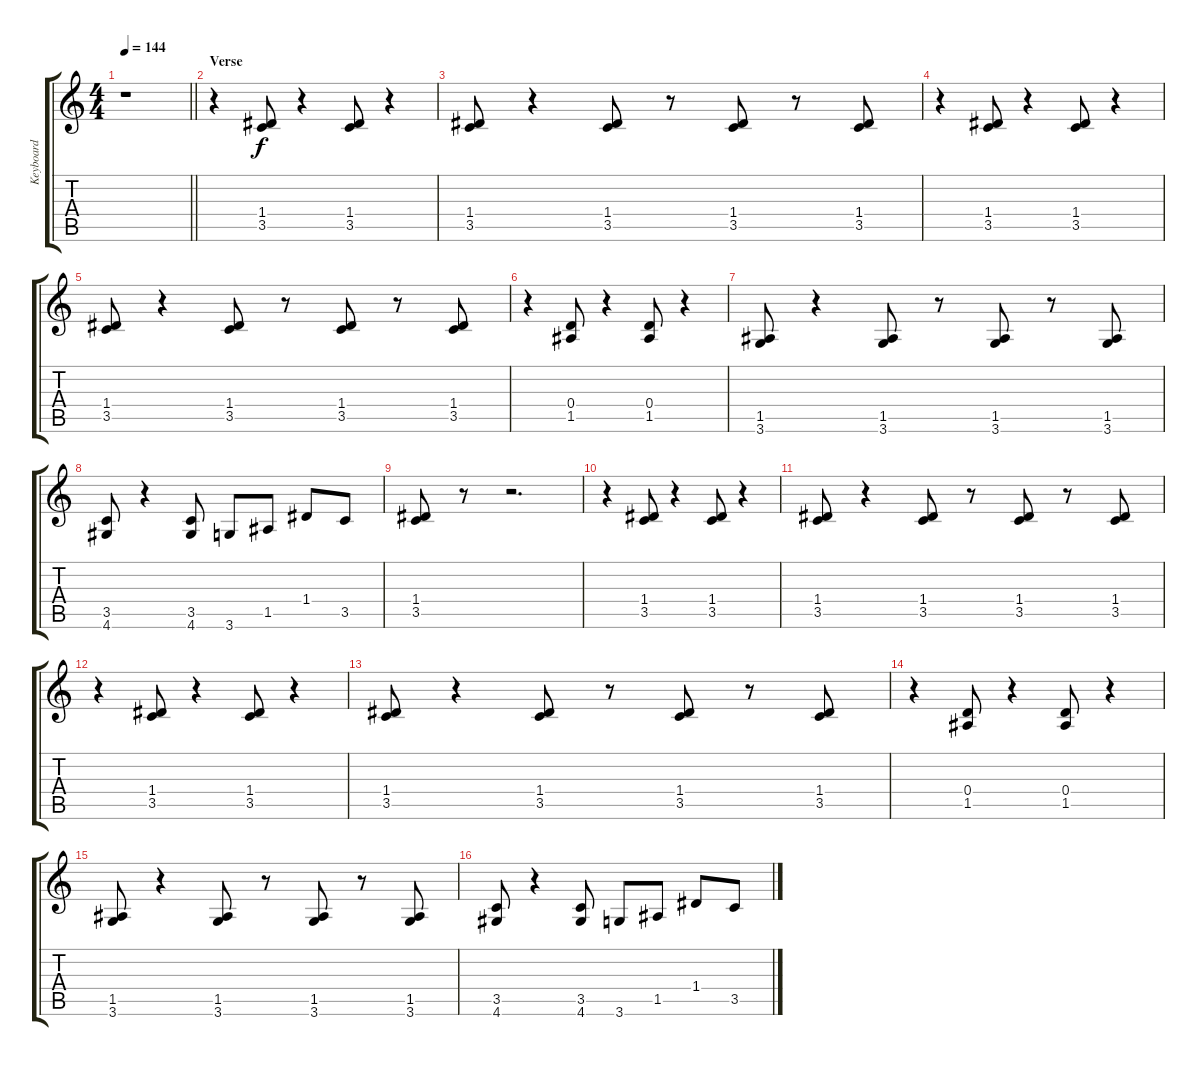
\track ("Keyboard" "Keyboard") {instrument acousticguitarsteel}
\staff {score tabs}
\tuning (E4 B3 G3 D3 A2 E2) {hide}
\ts (4 4)
\tempo 144
\clef g2
\barLineRight lightlight
\ks c
r.1{dy f} |
\section ("" "Verse")
r.4{balance 16 instrument acousticguitarsteel} (1.4 3.5).8 r.4 (1.4 3.5).8 r.4 |
(1.4 3.5).8 r.4 (1.4 3.5).8 r.8 (1.4 3.5).8 r.8 (1.4 3.5).8 |
r.4 (1.4 3.5).8 r.4 (1.4 3.5).8 r.4 |
(1.4 3.5).8 r.4 (1.4 3.5).8 r.8 (1.4 3.5).8 r.8 (1.4 3.5).8 |
r.4 (0.4 1.5).8 r.4 (0.4 1.5).8 r.4 |
(1.5 3.6).8 r.4 (1.5 3.6).8 r.8 (1.5 3.6).8 r.8 (1.5 3.6).8 |
(3.5 4.6).8 r.4 (3.5 4.6).8 3.6.8 1.5.8 1.4.8 3.5.8 |
(1.4 3.5).8 r.8 r.2{d} |
r.4{balance 16} (1.4 3.5).8 r.4 (1.4 3.5).8 r.4 |
(1.4 3.5).8 r.4 (1.4 3.5).8 r.8 (1.4 3.5).8 r.8 (1.4 3.5).8 |
r.4 (1.4 3.5).8 r.4 (1.4 3.5).8 r.4 |
(1.4 3.5).8 r.4 (1.4 3.5).8 r.8 (1.4 3.5).8 r.8 (1.4 3.5).8 |
r.4 (0.4 1.5).8 r.4 (0.4 1.5).8 r.4 |
(1.5 3.6).8 r.4 (1.5 3.6).8 r.8 (1.5 3.6).8 r.8 (1.5 3.6).8 |
(3.5 4.6).8 r.4 (3.5 4.6).8 3.6.8 1.5.8 1.4.8 3.5.8
